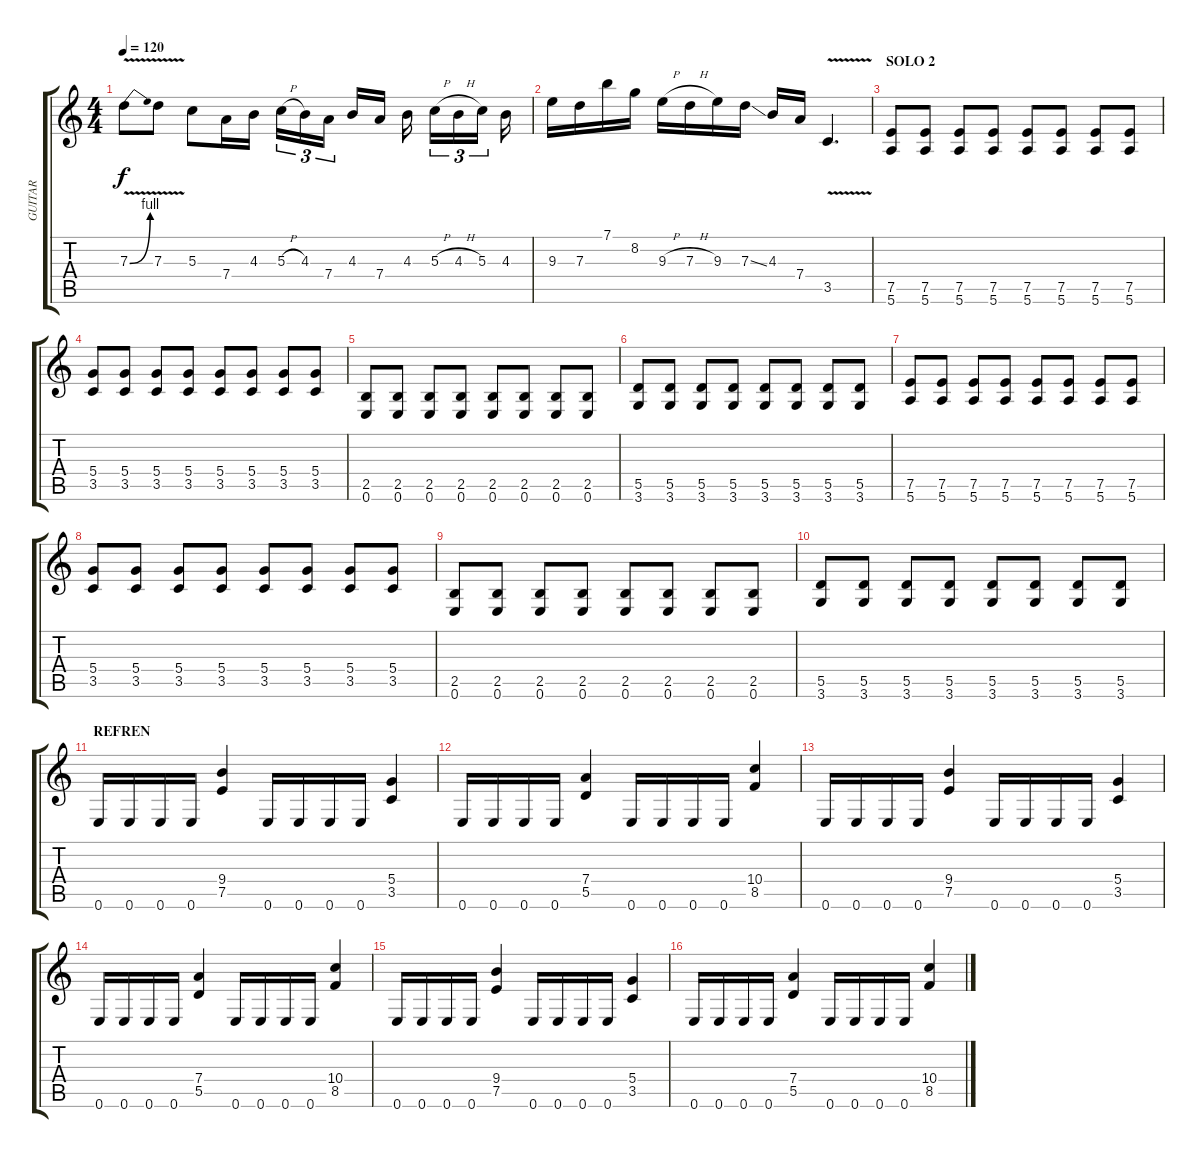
\track ("GUITAR" "GUITAR") {instrument distortionguitar}
\staff {score tabs}
\tuning (E4 B3 G3 D3 A2 E2) {hide}
\ts (4 4)
\tempo 120
\clef g2
\ks c
7.3{be (bend 0 0 60 4) v}.8{dy f} 7.3{v}.8 5.3.8 7.4.16 4.3.16 5.3{h}.16{tu (3 2)} 4.3.16{tu (3 2)} 7.4.16{tu (3 2)} 4.3.16 7.4.16 4.3.16 5.3{h}.16{tu (3 2)} 4.3{h}.16{tu (3 2)} 5.3.16{tu (3 2)} 4.3.16 |
9.3.16 7.3.16 7.1.16 8.2.16 9.3{h}.16 7.3{h}.16 9.3.16 7.3{ss}.16 4.3.16 7.4.16 3.5{v}.4{d} |
\section ("" "SOLO 2")
(7.5 5.6).8 (7.5 5.6).8 (7.5 5.6).8 (7.5 5.6).8 (7.5 5.6).8 (7.5 5.6).8 (7.5 5.6).8 (7.5 5.6).8 |
(5.4 3.5).8 (5.4 3.5).8 (5.4 3.5).8 (5.4 3.5).8 (5.4 3.5).8 (5.4 3.5).8 (5.4 3.5).8 (5.4 3.5).8 |
(2.5 0.6).8 (2.5 0.6).8 (2.5 0.6).8 (2.5 0.6).8 (2.5 0.6).8 (2.5 0.6).8 (2.5 0.6).8 (2.5 0.6).8 |
(5.5 3.6).8 (5.5 3.6).8 (5.5 3.6).8 (5.5 3.6).8 (5.5 3.6).8 (5.5 3.6).8 (5.5 3.6).8 (5.5 3.6).8 |
(7.5 5.6).8 (7.5 5.6).8 (7.5 5.6).8 (7.5 5.6).8 (7.5 5.6).8 (7.5 5.6).8 (7.5 5.6).8 (7.5 5.6).8 |
(5.4 3.5).8 (5.4 3.5).8 (5.4 3.5).8 (5.4 3.5).8 (5.4 3.5).8 (5.4 3.5).8 (5.4 3.5).8 (5.4 3.5).8 |
(2.5 0.6).8 (2.5 0.6).8 (2.5 0.6).8 (2.5 0.6).8 (2.5 0.6).8 (2.5 0.6).8 (2.5 0.6).8 (2.5 0.6).8 |
(5.5 3.6).8 (5.5 3.6).8 (5.5 3.6).8 (5.5 3.6).8 (5.5 3.6).8 (5.5 3.6).8 (5.5 3.6).8 (5.5 3.6).8 |
\section ("" "REFREN")
0.6.16 0.6.16 0.6.16 0.6.16 (9.4 7.5).4 0.6.16 0.6.16 0.6.16 0.6.16 (5.4 3.5).4 |
0.6.16 0.6.16 0.6.16 0.6.16 (7.4 5.5).4 0.6.16 0.6.16 0.6.16 0.6.16 (10.4 8.5).4 |
0.6.16 0.6.16 0.6.16 0.6.16 (9.4 7.5).4 0.6.16 0.6.16 0.6.16 0.6.16 (5.4 3.5).4 |
0.6.16 0.6.16 0.6.16 0.6.16 (7.4 5.5).4 0.6.16 0.6.16 0.6.16 0.6.16 (10.4 8.5).4 |
0.6.16 0.6.16 0.6.16 0.6.16 (9.4 7.5).4 0.6.16 0.6.16 0.6.16 0.6.16 (5.4 3.5).4 |
0.6.16 0.6.16 0.6.16 0.6.16 (7.4 5.5).4 0.6.16 0.6.16 0.6.16 0.6.16 (10.4 8.5).4
